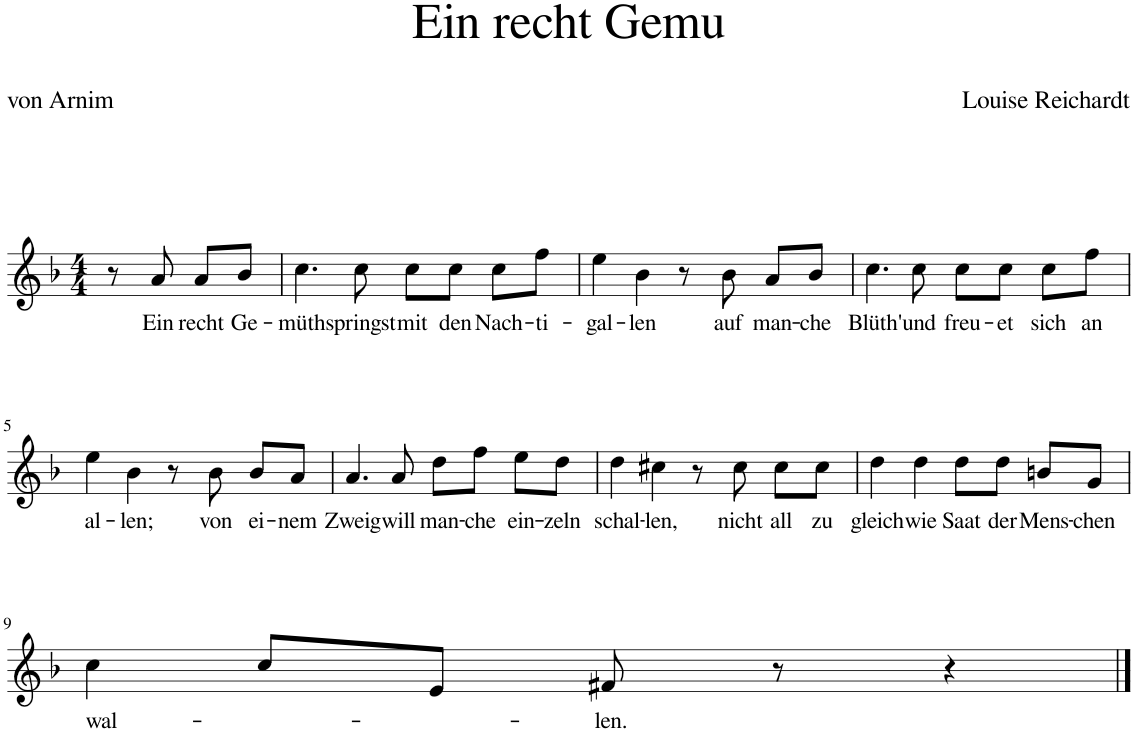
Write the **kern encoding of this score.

**kern	**text
*part1	*part1
*staff1	*staff1
*I"Piano	*
*I'Pno	*
*clefG2	*
*k[b-]	*
*M4/4	*
=1	=1
8r	.
!	!LO:LY:b
8a/	Ein
!	!LO:LY:b
8a/L	recht
!	!LO:LY:b
8b-/J	Ge-
=2	=2
!	!LO:LY:b
4.cc\	müth
!	!LO:LY:b
8cc\	springst
!	!LO:LY:b
8cc\L	mit
!	!LO:LY:b
8cc\J	den
!	!LO:LY:b
8cc\L	Nach-
!	!LO:LY:b
8ff\J	-ti-
=3	=3
!	!LO:LY:b
4ee\	-gal-
!	!LO:LY:b
4b-\	-len
8r	.
!	!LO:LY:b
8b-\	auf
!	!LO:LY:b
8a/L	man-
!	!LO:LY:b
8b-/J	-che
=4	=4
!	!LO:LY:b
4.cc\	Blüth'
!	!LO:LY:b
8cc\	und
!	!LO:LY:b
8cc\L	freu-
!	!LO:LY:b
8cc\J	-et
!	!LO:LY:b
8cc\L	sich
!	!LO:LY:b
8ff\J	an
!!LO:LB:g=z
=5	=5
!	!LO:LY:b
4ee\	al-
!	!LO:LY:b
4b-\	-len;
8r	.
!	!LO:LY:b
8b-\	von
!	!LO:LY:b
8b-/L	ei-
!	!LO:LY:b
8a/J	-nem
=6	=6
!	!LO:LY:b
4.a/	Zweig
!	!LO:LY:b
8a/	will
!	!LO:LY:b
8dd\L	man-
!	!LO:LY:b
8ff\J	-che
!	!LO:LY:b
8ee\L	ein-
!	!LO:LY:b
8dd\J	-zeln
=7	=7
!	!LO:LY:b
4dd\	schal-
!	!LO:LY:b
4cc#X\	-len,
8r	.
!	!LO:LY:b
8cc#\	nicht
!	!LO:LY:b
8cc#\L	all
!	!LO:LY:b
8cc#\J	zu
=8	=8
!	!LO:LY:b
4dd\	gleich
!	!LO:LY:b
4dd\	wie
!	!LO:LY:b
8dd\L	Saat
!	!LO:LY:b
8dd\J	der
!	!LO:LY:b
8bn/L	Mens-
!	!LO:LY:b
8g/J	-chen
!!LO:LB:g=z
=9	=9
!	!LO:LY:b
4cc\	wal-
8cc/L	.
8e/J	.
!	!LO:LY:b
8f#X/	-len.
8r	.
4r	.
==	==
*-	*-
